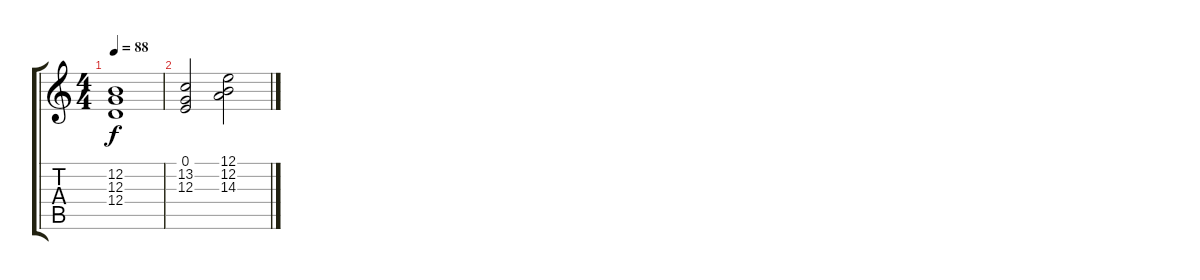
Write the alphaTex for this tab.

\track "" {instrument synthstrings1}
\staff {score tabs}
\tuning (E4 B3 G3 D3 A2 E2) {hide}
\ts (4 4)
\tempo 88
\clef g2
\ks c
(12.2 12.3 12.4).1{dy f} |
(0.1 13.2 12.3).2 (12.1 12.2 14.3).2
